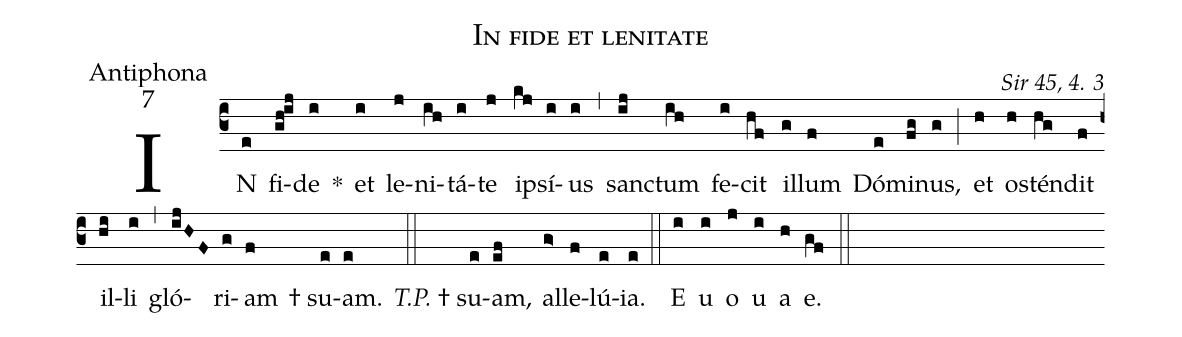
name:In fide et lenitate;
office-part:Antiphona;
mode:7;
commentary:Sir 45, 4. 3;
%%
(c3) IN(e) fi(gh@ij)de(i) *() et(i) le(j)ni(ih)tá(i)te(j) ip(kj)sí(i)us(i) (,)
sanc(ij)tum(ih) fe(i)cit(hf) il(g)lum(f) Dó(e)mi(fg)nus,(g) (;)
et(h) os(h)tén(hg)dit(f) il(hi)li(i) (,)
gló(ijHF)ri(g)am(f) † su(e)am.(e) (::)
<i>T.P.</i> † su(e)am,(ef) al(g>)le(f)lú(e)ia.(e) (::)
<eu>E(i) u(i) o(j) u(i) a(h) e.</eu>(gf) (::)
